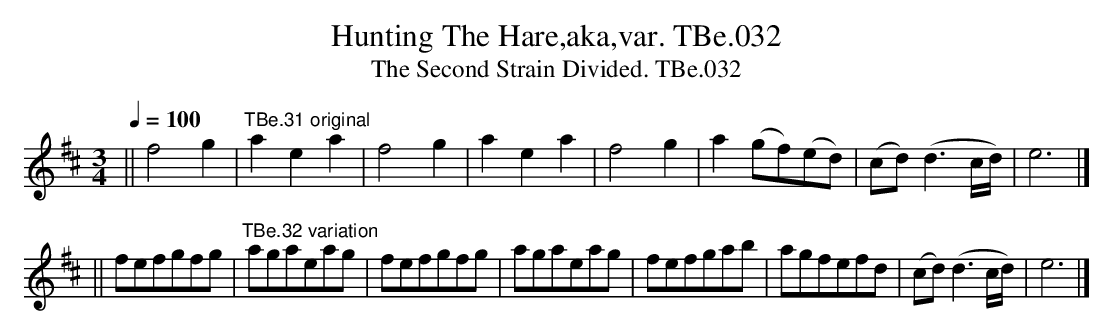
X:1
T:Hunting The Hare,aka,var. TBe.032
T:Second Strain Divided. TBe.032, The
M:3/4
L:1/8
Q:1/4=100
K:D major
||f4 g2 | "^TBe.31 original"a2e2a2 | f4g2 | a2 e2 a2 |\
f4 g2 |  a2 (gf)(ed)| (cd) (d3 c/d/) | e6 |]
||fefgfg | "^TBe.32 variation"agaeag | fefgfg | agaeag |\
fefgab | agfefd | (cd)(d3 c/d/) | e6 |]
